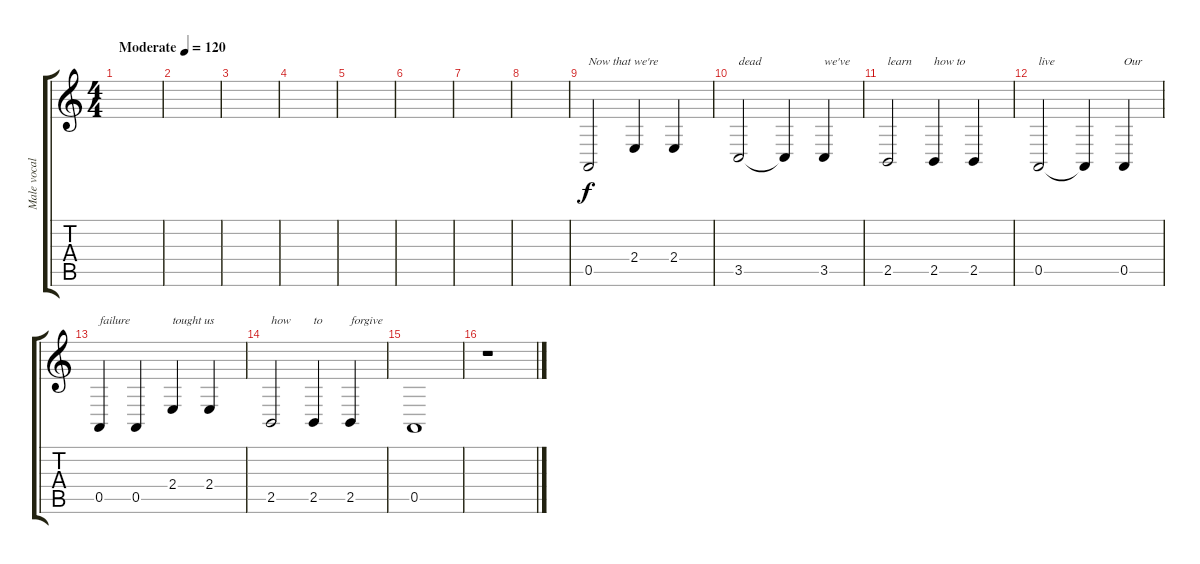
\track ("Male vocals" "Male vocal") {instrument violin}
\staff {score tabs}
\tuning (E4 B3 G3 D3 A2 E2) {hide}
\ts (4 4)
\tempo (120 "Moderate")
\clef g2
\ks c
|
|
|
|
|
|
|
|
0.5.2{txt "Now that we're"} 2.4.4 2.4.4 |
3.5.2{txt "dead"} 3.5{t}.4 3.5.4{txt "we've"} |
2.5.2{txt "learn"} 2.5.4{txt "how to"} 2.5.4 |
0.5.2{txt "live"} 0.5{t}.4 0.5.4{txt "Our"} |
0.5.4{txt "failure"} 0.5.4 2.4.4{txt "tought us"} 2.4.4 |
2.5.2{txt "how"} 2.5.4{txt "to "} 2.5.4{txt "forgive"} |
0.5.1 |
r.1
